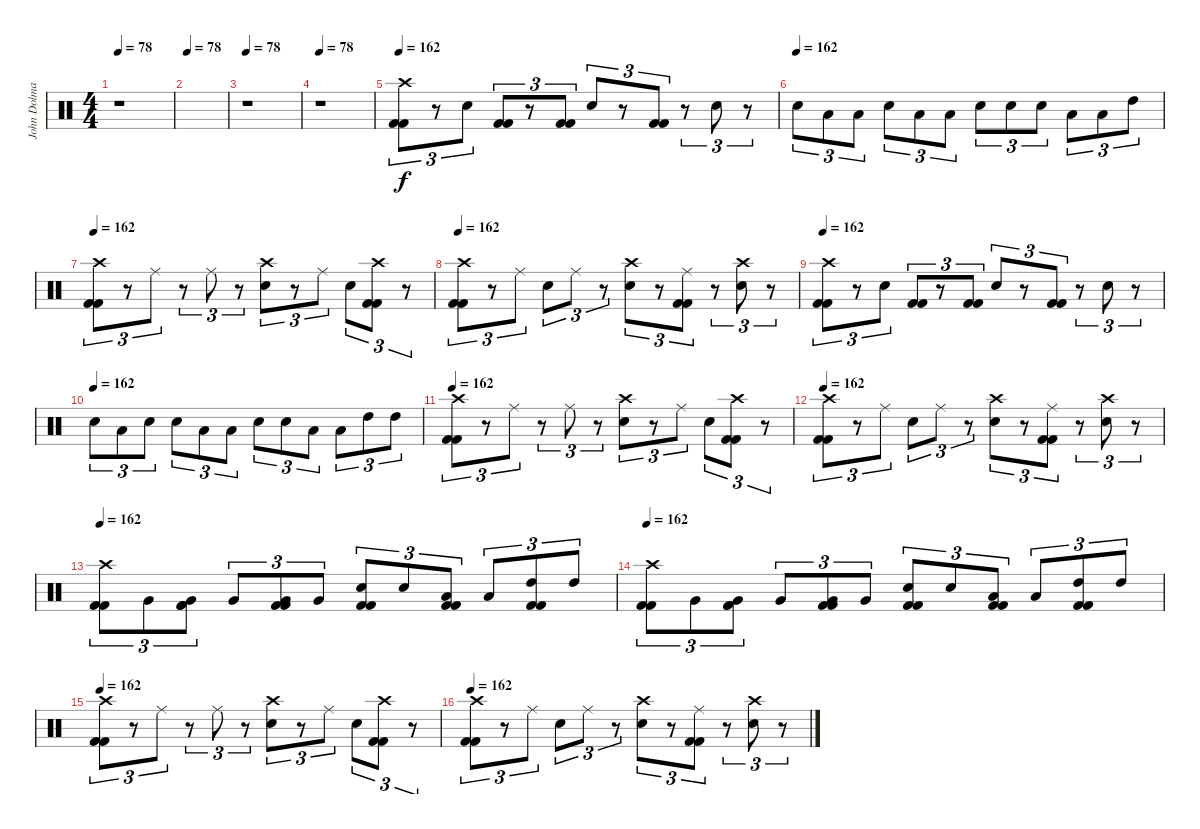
\track ("John Dolmayan" "John Dolma") {instrument percussion}
\staff {score}
\articulation defaults
\ts (4 4)
\tempo 78
\clef neutral
\ks c
r.1{dy f} |
\tempo 78
|
\tempo 78
r.1 |
\tempo 78
r.1 |
\tempo 162
("Crash high (hit)" "Kick (hit) 2" "Kick (hit) 2").8{tu (3 2)} r.8{tu (3 2)} "Snare (hit) 2".8{tu (3 2)} ("Kick (hit) 2" "Kick (hit) 2").8{tu (3 2)} r.8{tu (3 2)} ("Kick (hit) 2" "Kick (hit) 2").8{tu (3 2)} "Snare (hit) 2".8{tu (3 2)} r.8{tu (3 2)} ("Kick (hit) 2" "Kick (hit) 2").8{tu (3 2)} r.8{tu (3 2)} "Snare (hit) 2".8{tu (3 2)} r.8{tu (3 2)} |
\tempo (162)
"Snare (hit) 2".8{tu (3 2)} "Low Tom (hit)".8{tu (3 2)} "Low Tom (hit)".8{tu (3 2)} "Snare (hit) 2".8{tu (3 2)} "Low Tom (hit)".8{tu (3 2)} "Low Tom (hit)".8{tu (3 2)} "Snare (hit) 2".8{tu (3 2)} "Snare (hit) 2".8{tu (3 2)} "Snare (hit) 2".8{tu (3 2)} "Low Tom (hit)".8{tu (3 2)} "Low Tom (hit)".8{tu (3 2)} "High Tom (hit)".8{tu (3 2)} |
\tempo 162
("Crash high (hit)" "Kick (hit) 2" "Kick (hit) 2").8{tu (3 2)} r.8{tu (3 2)} "Ride (middle)".8{tu (3 2)} r.8{tu (3 2)} "Ride (middle)".8{tu (3 2)} r.8{tu (3 2)} ("Crash high (hit)" "Snare (hit) 2").8{tu (3 2)} r.8{tu (3 2)} "Ride (middle)".8{tu (3 2)} "Snare (hit) 2".8{tu (3 2)} ("Crash high (hit)" "Kick (hit) 2" "Kick (hit) 2").8{tu (3 2)} r.8{tu (3 2)} |
\tempo 162
("Crash high (hit)" "Kick (hit) 2" "Kick (hit) 2").8{tu (3 2)} r.8{tu (3 2)} "Ride (middle)".8{tu (3 2)} "Snare (hit) 2".8{tu (3 2)} "Ride (middle)".8{tu (3 2)} r.8{tu (3 2)} ("Crash high (hit)" "Snare (hit) 2").8{tu (3 2)} r.8{tu (3 2)} ("Ride (middle)" "Kick (hit) 2" "Kick (hit) 2").8{tu (3 2)} r.8{tu (3 2)} ("Crash high (hit)" "Snare (hit) 2").8{tu (3 2)} r.8{tu (3 2)} |
\tempo 162
("Crash high (hit)" "Kick (hit) 2" "Kick (hit) 2").8{tu (3 2)} r.8{tu (3 2)} "Snare (hit) 2".8{tu (3 2)} ("Kick (hit) 2" "Kick (hit) 2").8{tu (3 2)} r.8{tu (3 2)} ("Kick (hit) 2" "Kick (hit) 2").8{tu (3 2)} "Snare (hit) 2".8{tu (3 2)} r.8{tu (3 2)} ("Kick (hit) 2" "Kick (hit) 2").8{tu (3 2)} r.8{tu (3 2)} "Snare (hit) 2".8{tu (3 2)} r.8{tu (3 2)} |
\tempo (162)
"Snare (hit) 2".8{tu (3 2)} "Low Tom (hit)".8{tu (3 2)} "Snare (hit) 2".8{tu (3 2)} "Snare (hit) 2".8{tu (3 2)} "Low Tom (hit)".8{tu (3 2)} "Low Tom (hit)".8{tu (3 2)} "Snare (hit) 2".8{tu (3 2)} "Snare (hit) 2".8{tu (3 2)} "Low Tom (hit)".8{tu (3 2)} "Low Tom (hit)".8{tu (3 2)} "High Tom (hit)".8{tu (3 2)} "High Tom (hit)".8{tu (3 2)} |
\tempo 162
("Crash high (hit)" "Kick (hit) 2" "Kick (hit) 2").8{tu (3 2)} r.8{tu (3 2)} "Ride (middle)".8{tu (3 2)} r.8{tu (3 2)} "Ride (middle)".8{tu (3 2)} r.8{tu (3 2)} ("Crash high (hit)" "Snare (hit) 2").8{tu (3 2)} r.8{tu (3 2)} "Ride (middle)".8{tu (3 2)} "Snare (hit) 2".8{tu (3 2)} ("Crash high (hit)" "Kick (hit) 2" "Kick (hit) 2").8{tu (3 2)} r.8{tu (3 2)} |
\tempo 162
("Crash high (hit)" "Kick (hit) 2" "Kick (hit) 2").8{tu (3 2)} r.8{tu (3 2)} "Ride (middle)".8{tu (3 2)} "Snare (hit) 2".8{tu (3 2)} "Ride (middle)".8{tu (3 2)} r.8{tu (3 2)} ("Crash high (hit)" "Snare (hit) 2").8{tu (3 2)} r.8{tu (3 2)} ("Ride (middle)" "Kick (hit) 2" "Kick (hit) 2").8{tu (3 2)} r.8{tu (3 2)} ("Crash high (hit)" "Snare (hit) 2").8{tu (3 2)} r.8{tu (3 2)} |
\tempo 162
("Crash high (hit)" "Kick (hit) 2" "Kick (hit) 2").8{tu (3 2)} "Very Low Tom (hit)".8{tu (3 2)} ("Very Low Tom (hit)" "Kick (hit) 2" "Kick (hit) 2").8{tu (3 2)} "Very Low Tom (hit)".8{tu (3 2)} ("Very Low Tom (hit)" "Kick (hit) 2" "Kick (hit) 2").8{tu (3 2)} "Very Low Tom (hit)".8{tu (3 2)} ("Snare (hit) 2" "Kick (hit) 2" "Kick (hit) 2").8{tu (3 2)} "Snare (hit) 2".8{tu (3 2)} ("Low Tom (hit)" "Kick (hit) 2" "Kick (hit) 2").8{tu (3 2)} "Low Tom (hit)".8{tu (3 2)} ("High Tom (hit)" "Kick (hit) 2" "Kick (hit) 2").8{tu (3 2)} "High Tom (hit)".8{tu (3 2)} |
\tempo 162
("Crash high (hit)" "Kick (hit) 2" "Kick (hit) 2").8{tu (3 2)} "Very Low Tom (hit)".8{tu (3 2)} ("Very Low Tom (hit)" "Kick (hit) 2" "Kick (hit) 2").8{tu (3 2)} "Very Low Tom (hit)".8{tu (3 2)} ("Very Low Tom (hit)" "Kick (hit) 2" "Kick (hit) 2").8{tu (3 2)} "Very Low Tom (hit)".8{tu (3 2)} ("Snare (hit) 2" "Kick (hit) 2" "Kick (hit) 2").8{tu (3 2)} "Snare (hit) 2".8{tu (3 2)} ("Low Tom (hit)" "Kick (hit) 2" "Kick (hit) 2").8{tu (3 2)} "Low Tom (hit)".8{tu (3 2)} ("High Tom (hit)" "Kick (hit) 2" "Kick (hit) 2").8{tu (3 2)} "High Tom (hit)".8{tu (3 2)} |
\tempo 162
("Crash high (hit)" "Kick (hit) 2" "Kick (hit) 2").8{tu (3 2)} r.8{tu (3 2)} "Ride (middle)".8{tu (3 2)} r.8{tu (3 2)} "Ride (middle)".8{tu (3 2)} r.8{tu (3 2)} ("Crash high (hit)" "Snare (hit) 2").8{tu (3 2)} r.8{tu (3 2)} "Ride (middle)".8{tu (3 2)} "Snare (hit) 2".8{tu (3 2)} ("Crash high (hit)" "Kick (hit) 2" "Kick (hit) 2").8{tu (3 2)} r.8{tu (3 2)} |
\tempo 162
("Crash high (hit)" "Kick (hit) 2" "Kick (hit) 2").8{tu (3 2)} r.8{tu (3 2)} "Ride (middle)".8{tu (3 2)} "Snare (hit) 2".8{tu (3 2)} "Ride (middle)".8{tu (3 2)} r.8{tu (3 2)} ("Crash high (hit)" "Snare (hit) 2").8{tu (3 2)} r.8{tu (3 2)} ("Ride (middle)" "Kick (hit) 2" "Kick (hit) 2").8{tu (3 2)} r.8{tu (3 2)} ("Crash high (hit)" "Snare (hit) 2").8{tu (3 2)} r.8{tu (3 2)}
